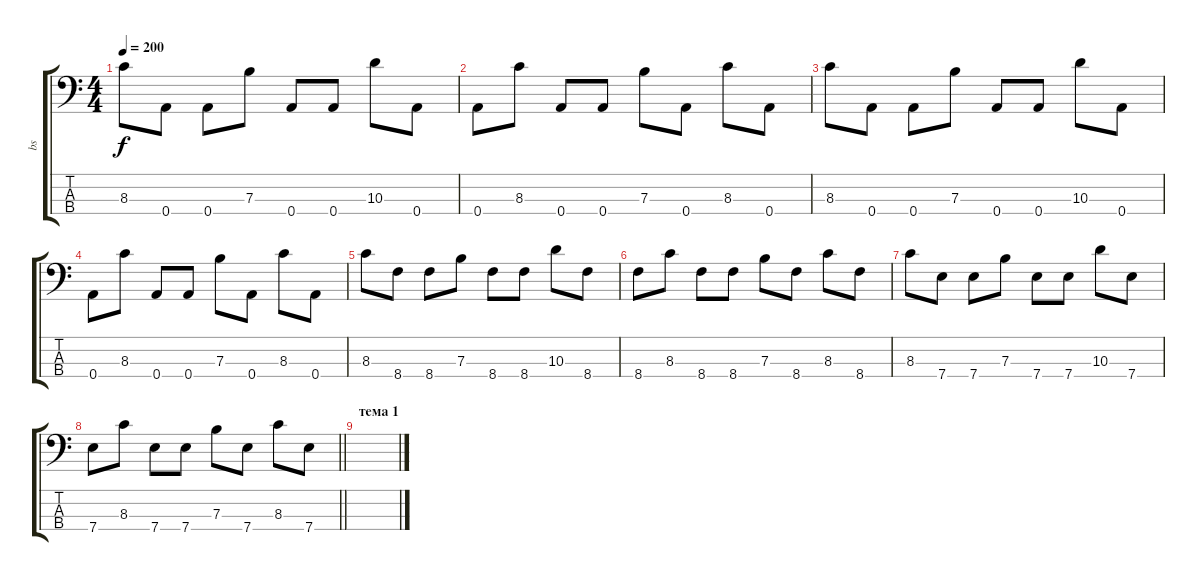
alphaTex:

\track ("bs" "bs") {instrument electricbassfinger}
\staff {score tabs}
\tuning (D3 A1 E2 A1) {hide}
\ts (4 4)
\tempo 200
\clef f4
\ks c
8.3.8{dy f} 0.4.8 0.4.8 7.3.8 0.4.8 0.4.8 10.3.8 0.4.8 |
0.4.8 8.3.8 0.4.8 0.4.8 7.3.8 0.4.8 8.3.8 0.4.8 |
8.3.8 0.4.8 0.4.8 7.3.8 0.4.8 0.4.8 10.3.8 0.4.8 |
0.4.8 8.3.8 0.4.8 0.4.8 7.3.8 0.4.8 8.3.8 0.4.8 |
8.3.8 8.4.8 8.4.8 7.3.8 8.4.8 8.4.8 10.3.8 8.4.8 |
8.4.8 8.3.8 8.4.8 8.4.8 7.3.8 8.4.8 8.3.8 8.4.8 |
8.3.8 7.4.8 7.4.8 7.3.8 7.4.8 7.4.8 10.3.8 7.4.8 |
\barLineRight lightlight
7.4.8 8.3.8 7.4.8 7.4.8 7.3.8 7.4.8 8.3.8 7.4.8 |
\section ("" "тема 1")
